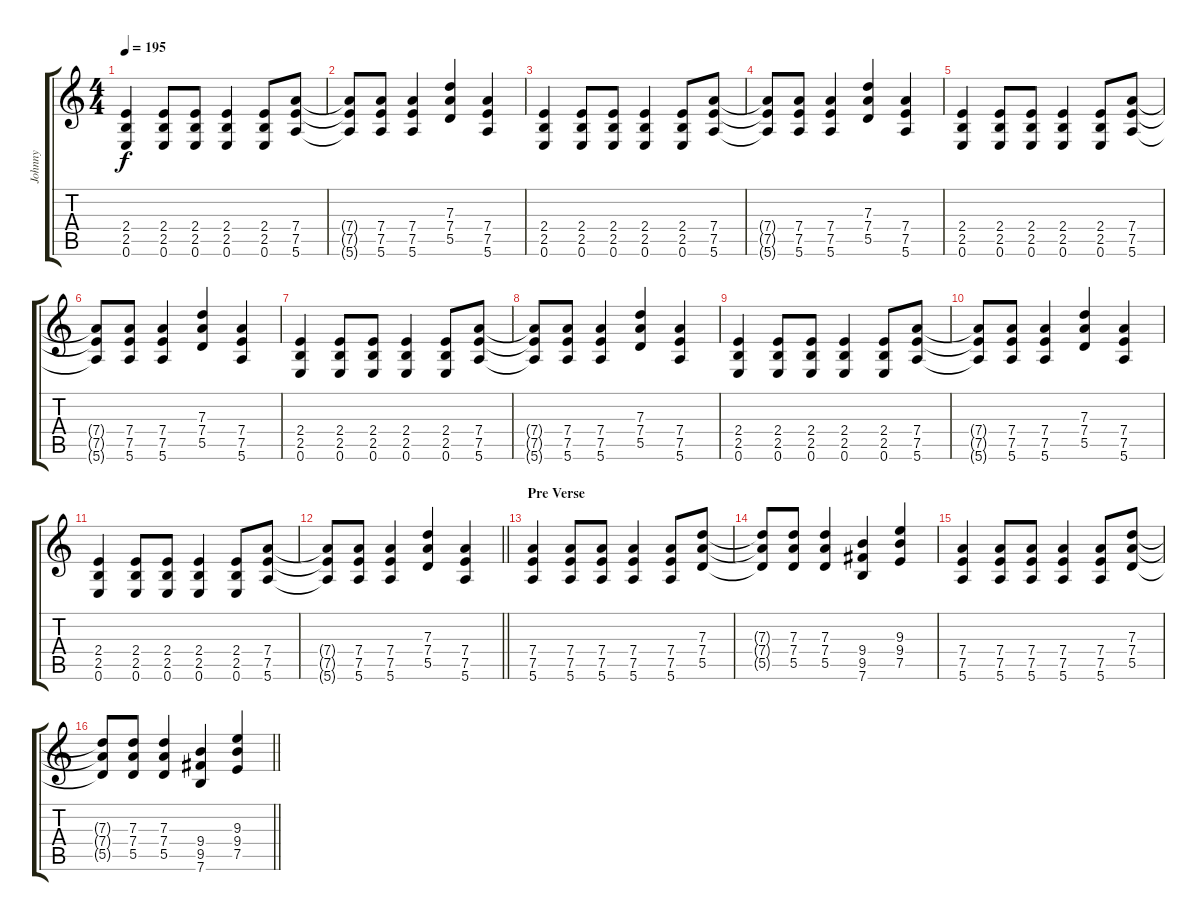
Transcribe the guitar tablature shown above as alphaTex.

\track ("Johnny" "Johnny") {instrument overdrivenguitar}
\staff {score tabs}
\tuning (E4 B3 G3 D3 A2 E2) {hide}
\ts (4 4)
\tempo 195
\clef g2
\ks c
(2.4 2.5 0.6).4{dy f instrument overdrivenguitar} (2.4 2.5 0.6).8 (2.4 2.5 0.6).8 (2.4 2.5 0.6).4 (2.4 2.5 0.6).8 (7.4 7.5 5.6).8 |
(7.4{t} 7.5{t} 5.6{t}).8 (7.4 7.5 5.6).8 (7.4 7.5 5.6).4 (7.3 7.4 5.5).4 (7.4 7.5 5.6).4 |
(2.4 2.5 0.6).4 (2.4 2.5 0.6).8 (2.4 2.5 0.6).8 (2.4 2.5 0.6).4 (2.4 2.5 0.6).8 (7.4 7.5 5.6).8 |
(7.4{t} 7.5{t} 5.6{t}).8 (7.4 7.5 5.6).8 (7.4 7.5 5.6).4 (7.3 7.4 5.5).4 (7.4 7.5 5.6).4 |
(2.4 2.5 0.6).4 (2.4 2.5 0.6).8 (2.4 2.5 0.6).8 (2.4 2.5 0.6).4 (2.4 2.5 0.6).8 (7.4 7.5 5.6).8 |
(7.4{t} 7.5{t} 5.6{t}).8 (7.4 7.5 5.6).8 (7.4 7.5 5.6).4 (7.3 7.4 5.5).4 (7.4 7.5 5.6).4 |
(2.4 2.5 0.6).4 (2.4 2.5 0.6).8 (2.4 2.5 0.6).8 (2.4 2.5 0.6).4 (2.4 2.5 0.6).8 (7.4 7.5 5.6).8 |
(7.4{t} 7.5{t} 5.6{t}).8 (7.4 7.5 5.6).8 (7.4 7.5 5.6).4 (7.3 7.4 5.5).4 (7.4 7.5 5.6).4 |
(2.4 2.5 0.6).4 (2.4 2.5 0.6).8 (2.4 2.5 0.6).8 (2.4 2.5 0.6).4 (2.4 2.5 0.6).8 (7.4 7.5 5.6).8 |
(7.4{t} 7.5{t} 5.6{t}).8 (7.4 7.5 5.6).8 (7.4 7.5 5.6).4 (7.3 7.4 5.5).4 (7.4 7.5 5.6).4 |
(2.4 2.5 0.6).4 (2.4 2.5 0.6).8 (2.4 2.5 0.6).8 (2.4 2.5 0.6).4 (2.4 2.5 0.6).8 (7.4 7.5 5.6).8 |
\barLineRight lightlight
(7.4{t} 7.5{t} 5.6{t}).8 (7.4 7.5 5.6).8 (7.4 7.5 5.6).4 (7.3 7.4 5.5).4 (7.4 7.5 5.6).4 |
\section ("" "Pre Verse")
(7.4 7.5 5.6).4 (7.4 7.5 5.6).8 (7.4 7.5 5.6).8 (7.4 7.5 5.6).4 (7.4 7.5 5.6).8 (7.3 7.4 5.5).8 |
(7.3{t} 7.4{t} 5.5{t}).8 (7.3 7.4 5.5).8 (7.3 7.4 5.5).4 (9.4 9.5 7.6).4 (9.3 9.4 7.5).4 |
(7.4 7.5 5.6).4 (7.4 7.5 5.6).8 (7.4 7.5 5.6).8 (7.4 7.5 5.6).4 (7.4 7.5 5.6).8 (7.3 7.4 5.5).8 |
\barLineRight lightlight
(7.3{t} 7.4{t} 5.5{t}).8 (7.3 7.4 5.5).8 (7.3 7.4 5.5).4 (9.4 9.5 7.6).4 (9.3 9.4 7.5).4
